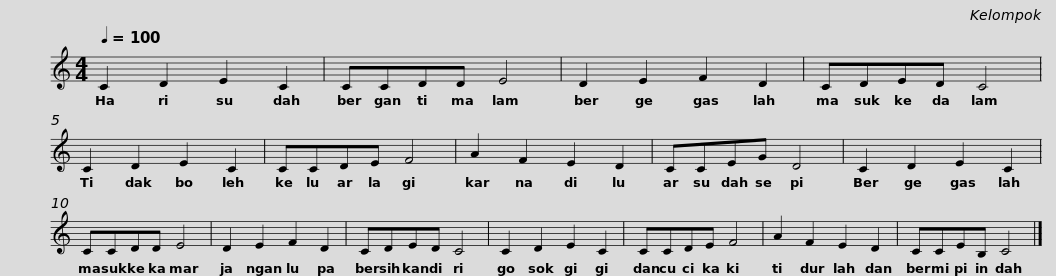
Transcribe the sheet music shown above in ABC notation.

X:1
L:1/8
Q:1/4=100
M:4/4
I:linebreak $
K:C
V:1 treble
V:1
 C2 D2 E2 C2 | CCDD E4 | D2 E2 F2 D2 | CDED C4 |$ C2 D2 E2 C2 | %5
 CCDE F4 | A2 F2 E2 D2 | CCEG D4 |$ C2 D2 E2 C2 | CCDD E4 | %10
 D2 E2 F2 D2 | CDED C4 |$ C2 D2 E2 C2 | CCDE F4 | A2 F2 E2 D2 | %15
 CCEB, C4 |] %16
